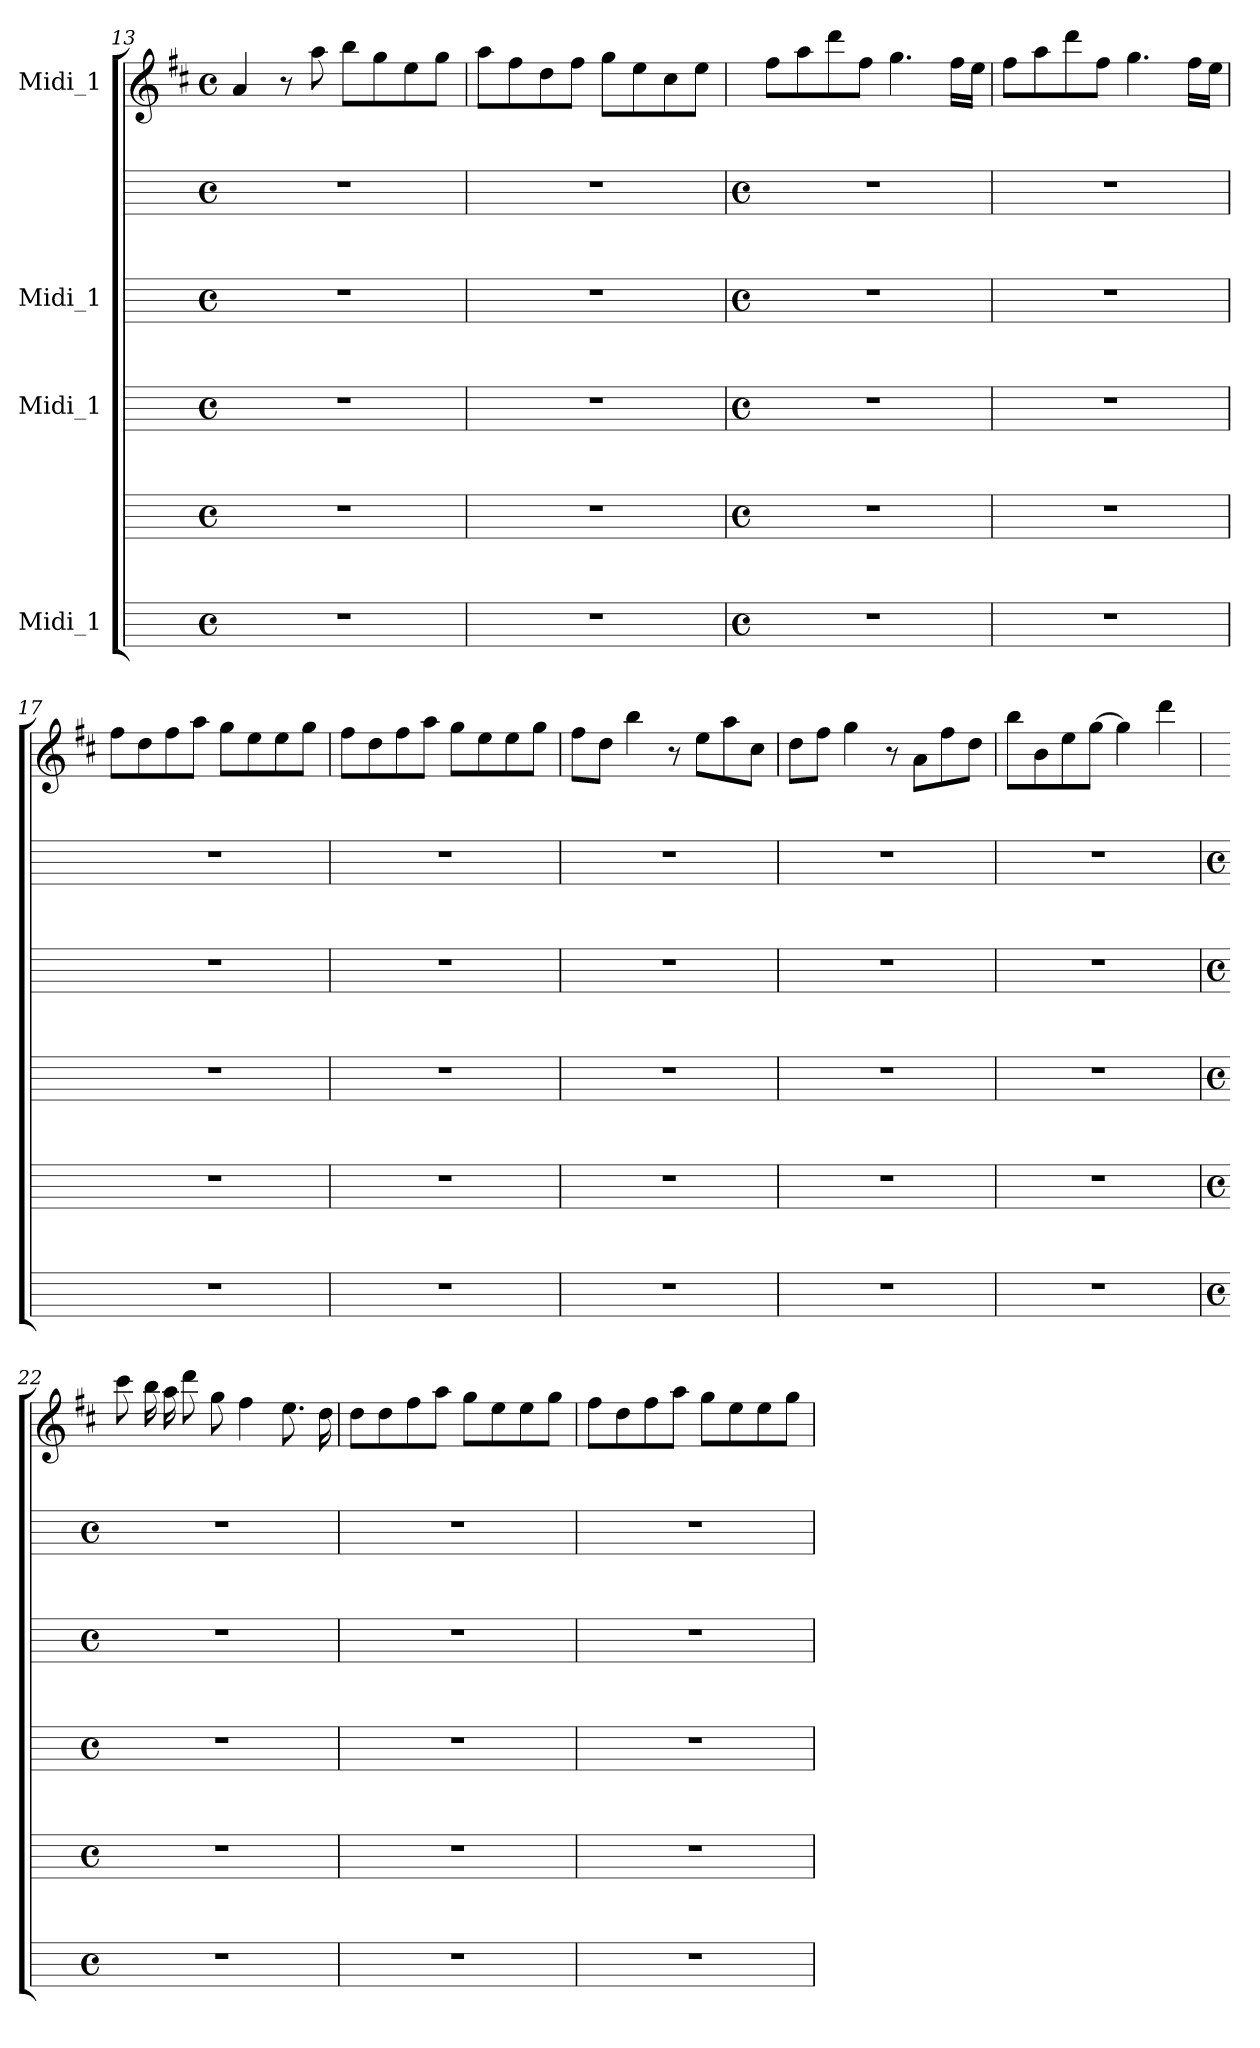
**kern	**kern	**kern	**kern	**kern	**kern
*part4	*part4	*part3	*part2	*part2	*part1
*staff6	*staff5	*staff4	*staff3	*staff2	*staff1
*I"Midi_1	*	*I"Midi_1	*I"Midi_1	*	*I"Midi_1
*	*	*	*	*	*clefG2
*	*	*	*	*	*k[f#c#]
*	*	*	*	*	*D:
*M4/4	*M4/4	*M4/4	*M4/4	*M4/4	*M4/4
*met(c)	*met(c)	*met(c)	*met(c)	*met(c)	*met(c)
=13	=13	=13	=13	=13	=13
1r	1r	1r	1r	1r	4a
.	.	.	.	.	8r
.	.	.	.	.	8aa
.	.	.	.	.	8bbL
.	.	.	.	.	8gg
.	.	.	.	.	8ee
.	.	.	.	.	8ggJ
=14	=14	=14	=14	=14	=14
1r	1r	1r	1r	1r	8aaL
.	.	.	.	.	8ff#
.	.	.	.	.	8dd
.	.	.	.	.	8ff#J
.	.	.	.	.	8ggL
.	.	.	.	.	8ee
.	.	.	.	.	8cc#
.	.	.	.	.	8eeJ
!!LO:LB:g=z
=15	=15	=15	=15	=15	=15
*M4/4	*M4/4	*M4/4	*M4/4	*M4/4	*
*met(c)	*met(c)	*met(c)	*met(c)	*met(c)	*
1r	1r	1r	1r	1r	8ff#L
.	.	.	.	.	8aa
.	.	.	.	.	8ddd
.	.	.	.	.	8ff#J
.	.	.	.	.	4.gg
.	.	.	.	.	16ff#LL
.	.	.	.	.	16eeJJ
=16	=16	=16	=16	=16	=16
1r	1r	1r	1r	1r	8ff#L
.	.	.	.	.	8aa
.	.	.	.	.	8ddd
.	.	.	.	.	8ff#J
.	.	.	.	.	4.gg
.	.	.	.	.	16ff#LL
.	.	.	.	.	16eeJJ
=17	=17	=17	=17	=17	=17
1r	1r	1r	1r	1r	8ff#L
.	.	.	.	.	8dd
.	.	.	.	.	8ff#
.	.	.	.	.	8aaJ
.	.	.	.	.	8ggL
.	.	.	.	.	8ee
.	.	.	.	.	8ee
.	.	.	.	.	8ggJ
=18	=18	=18	=18	=18	=18
1r	1r	1r	1r	1r	8ff#L
.	.	.	.	.	8dd
.	.	.	.	.	8ff#
.	.	.	.	.	8aaJ
.	.	.	.	.	8ggL
.	.	.	.	.	8ee
.	.	.	.	.	8ee
.	.	.	.	.	8ggJ
=19	=19	=19	=19	=19	=19
1r	1r	1r	1r	1r	8ff#L
.	.	.	.	.	8ddJ
.	.	.	.	.	4bb
.	.	.	.	.	8r
.	.	.	.	.	8eeL
.	.	.	.	.	8aa
.	.	.	.	.	8cc#J
=20	=20	=20	=20	=20	=20
1r	1r	1r	1r	1r	8ddL
.	.	.	.	.	8ff#J
.	.	.	.	.	4gg
.	.	.	.	.	8r
.	.	.	.	.	8aL
.	.	.	.	.	8ff#
.	.	.	.	.	8ddJ
=21	=21	=21	=21	=21	=21
1r	1r	1r	1r	1r	8bbL
.	.	.	.	.	8b
.	.	.	.	.	8ee
.	.	.	.	.	[8ggJ
.	.	.	.	.	4gg]
.	.	.	.	.	4ddd
!!LO:LB:g=z
=22	=22	=22	=22	=22	=22
*M4/4	*M4/4	*M4/4	*M4/4	*M4/4	*
*met(c)	*met(c)	*met(c)	*met(c)	*met(c)	*
1r	1r	1r	1r	1r	8ccc#L
.	.	.	.	.	16bbL
.	.	.	.	.	16aa
.	.	.	.	.	8ddd
.	.	.	.	.	8ggJ
.	.	.	.	.	4ff#
.	.	.	.	.	8.eeL
.	.	.	.	.	16ddJ
=23	=23	=23	=23	=23	=23
1r	1r	1r	1r	1r	8ddL
.	.	.	.	.	8dd
.	.	.	.	.	8ff#
.	.	.	.	.	8aaJ
.	.	.	.	.	8ggL
.	.	.	.	.	8ee
.	.	.	.	.	8ee
.	.	.	.	.	8ggJ
=24	=24	=24	=24	=24	=24
1r	1r	1r	1r	1r	8ff#L
.	.	.	.	.	8dd
.	.	.	.	.	8ff#
.	.	.	.	.	8aaJ
.	.	.	.	.	8ggL
.	.	.	.	.	8ee
.	.	.	.	.	8ee
.	.	.	.	.	8ggJ
=	=	=	=	=	=
*-	*-	*-	*-	*-	*-
